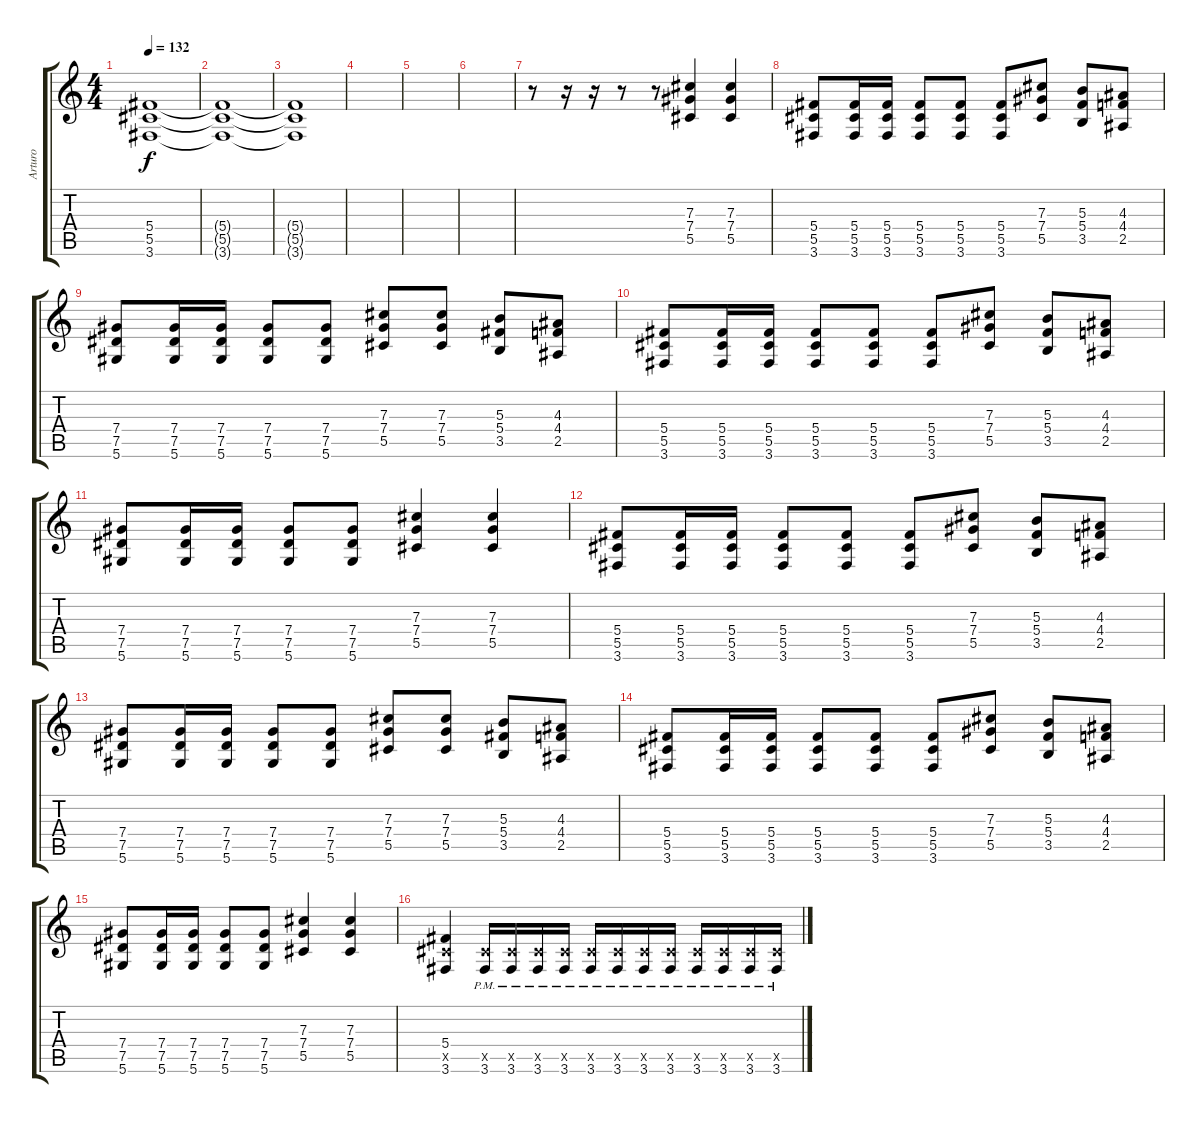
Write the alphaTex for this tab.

\track ("Arturo" "Arturo") {instrument distortionguitar}
\staff {score tabs}
\tuning (Eb4 Bb3 Gb3 Db3 Ab2 Eb2) {hide}
\ts (4 4)
\tempo 132
\clef g2
\ks c
(5.4{t} 5.5{t} 3.6{t}).1{dy f} |
(5.4{t} 5.5{t} 3.6{t}).1 |
(5.4{t} 5.5{t} 3.6{t}).1 |
|
|
|
r.8 r.16 r.16 r.8 r.8 (7.3 7.4 5.5).4{volume 11} (7.3 7.4 5.5).4 |
(5.4 5.5 3.6).8{volume 11} (5.4 5.5 3.6).16 (5.4 5.5 3.6).16 (5.4 5.5 3.6).8 (5.4 5.5 3.6).8 (5.4 5.5 3.6).8 (7.3 7.4 5.5).8 (5.3 5.4 3.5).8 (4.3 4.4 2.5).8 |
(7.4 7.5 5.6).8 (7.4 7.5 5.6).16 (7.4 7.5 5.6).16 (7.4 7.5 5.6).8 (7.4 7.5 5.6).8 (7.3 7.4 5.5).8 (7.3 7.4 5.5).8 (5.3 5.4 3.5).8 (4.3 4.4 2.5).8 |
(5.4 5.5 3.6).8{volume 12} (5.4 5.5 3.6).16 (5.4 5.5 3.6).16 (5.4 5.5 3.6).8 (5.4 5.5 3.6).8 (5.4 5.5 3.6).8 (7.3 7.4 5.5).8 (5.3 5.4 3.5).8 (4.3 4.4 2.5).8 |
(7.4 7.5 5.6).8 (7.4 7.5 5.6).16 (7.4 7.5 5.6).16 (7.4 7.5 5.6).8 (7.4 7.5 5.6).8 (7.3 7.4 5.5).4 (7.3 7.4 5.5).4 |
(5.4 5.5 3.6).8{volume 11} (5.4 5.5 3.6).16 (5.4 5.5 3.6).16 (5.4 5.5 3.6).8 (5.4 5.5 3.6).8 (5.4 5.5 3.6).8 (7.3 7.4 5.5).8 (5.3 5.4 3.5).8 (4.3 4.4 2.5).8 |
(7.4 7.5 5.6).8 (7.4 7.5 5.6).16 (7.4 7.5 5.6).16 (7.4 7.5 5.6).8 (7.4 7.5 5.6).8 (7.3 7.4 5.5).8 (7.3 7.4 5.5).8 (5.3 5.4 3.5).8 (4.3 4.4 2.5).8 |
(5.4 5.5 3.6).8{volume 12} (5.4 5.5 3.6).16 (5.4 5.5 3.6).16 (5.4 5.5 3.6).8 (5.4 5.5 3.6).8 (5.4 5.5 3.6).8 (7.3 7.4 5.5).8 (5.3 5.4 3.5).8 (4.3 4.4 2.5).8 |
(7.4 7.5 5.6).8 (7.4 7.5 5.6).16 (7.4 7.5 5.6).16 (7.4 7.5 5.6).8 (7.4 7.5 5.6).8 (7.3 7.4 5.5).4 (7.3 7.4 5.5).4 |
(5.4 5.5{x} 3.6).4 (5.5{pm x} 3.6{pm}).16 (5.5{pm x} 3.6{pm}).16 (5.5{pm x} 3.6{pm}).16 (5.5{pm x} 3.6{pm}).16 (5.5{pm x} 3.6{pm}).16 (5.5{pm x} 3.6{pm}).16 (5.5{pm x} 3.6{pm}).16 (5.5{pm x} 3.6{pm}).16 (5.5{pm x} 3.6{pm}).16 (5.5{pm x} 3.6{pm}).16 (5.5{pm x} 3.6{pm}).16 (5.5{pm x} 3.6{pm}).16
